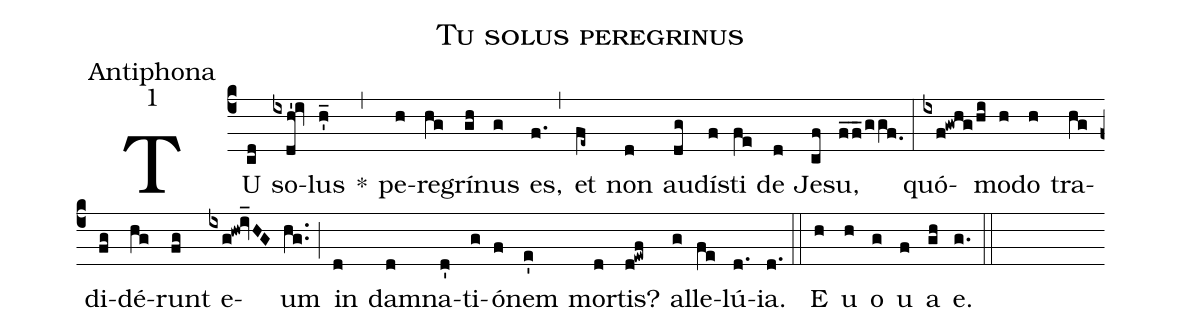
name:Tu solus peregrinus;
office-part:Antiphona;
mode:1;
%%
(c4) TU(cd) so(ixdh'!iv)lus(h'_) *(,) pe(h)re(hg)grí(gh)nus(g) es,(f.) (,) et(fe~) non(d) au(dg)dí(f)sti(fe) de(d) Je(cf)su,(f_/f_/ggf.0) (:) quó(ixf!gwhg/hi)mo(h)do(h) tra(hg)di(fg)dé(hg)runt(fg) e(ixg!hw!iv_HG)um(hg..) (;) in(d) da(d)mna(d')ti(g)ó(f)nem(e') mor(d)tis?(d!ewf) al(g)le(fe)lú(d.)ia.(d.) (::) <eu>E(h) u(h) o(g) u(f) a(gh) e.</eu>(g.) (::)
